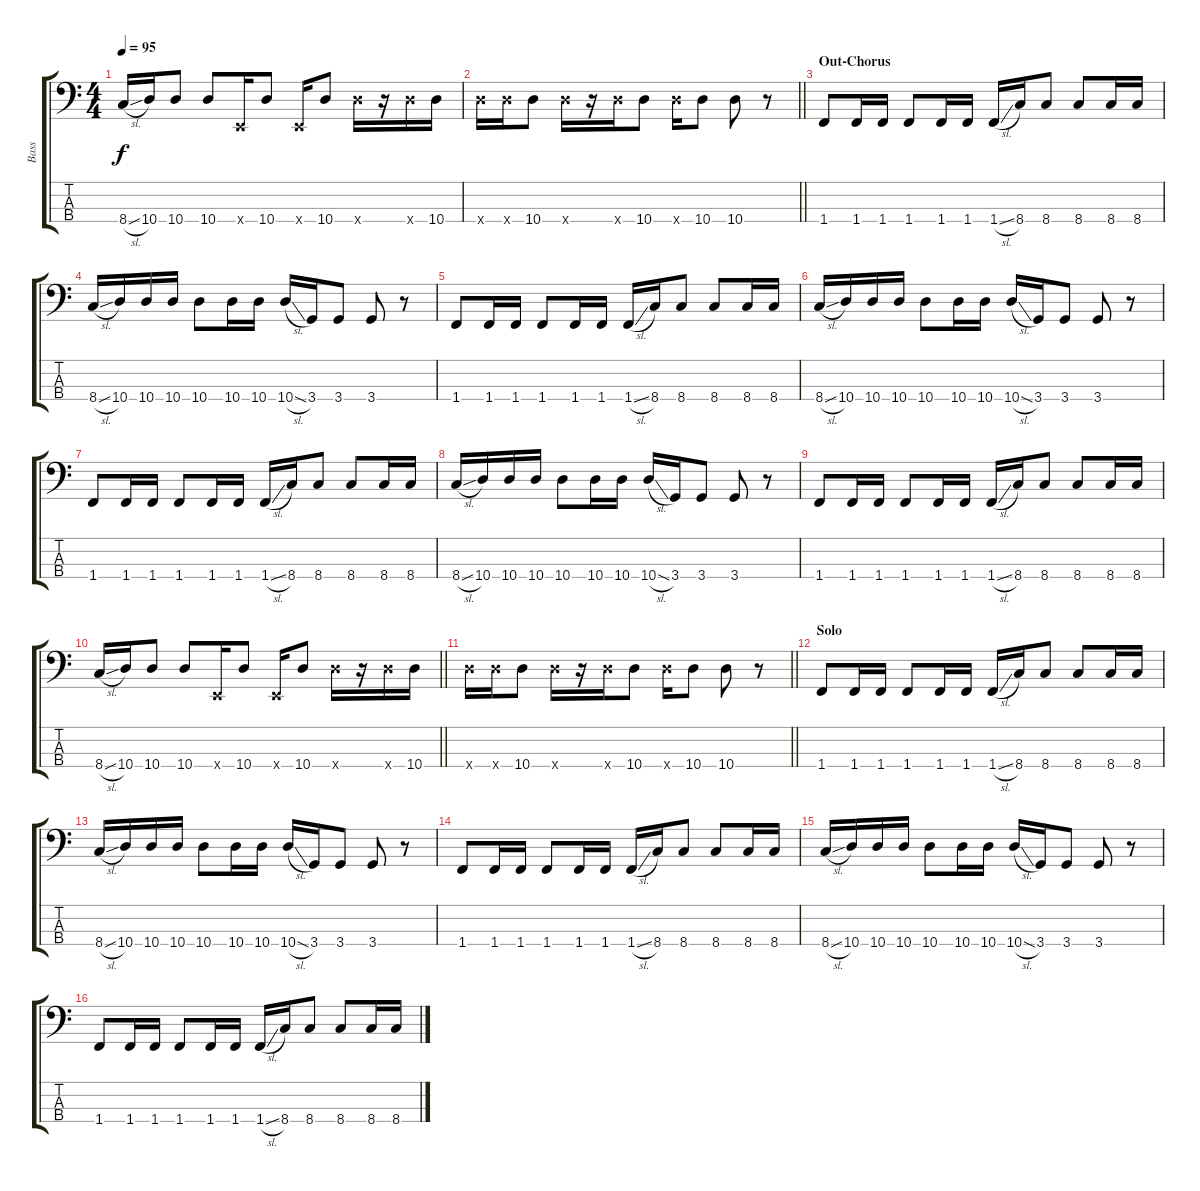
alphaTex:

\track ("Bass" "Bass") {instrument electricbassfinger}
\staff {score tabs}
\tuning (G2 D2 A1 E1) {hide}
\ts (4 4)
\tempo 95
\clef f4
\ks c
8.4{sl}.16{dy f} 10.4.16 10.4.8 10.4.8 0.4{x}.16 10.4.8 0.4{x}.16 10.4.8 10.4{x}.16 r.16 10.4{x}.16 10.4.16 |
\barLineRight lightlight
10.4{x}.16 10.4{x}.16 10.4.8 10.4{x}.16 r.16 10.4{x}.16 10.4.8 10.4{x}.16 10.4.8 10.4.8 r.8 |
\section ("" "Out-Chorus")
1.4.8 1.4.16 1.4.16 1.4.8 1.4.16 1.4.16 1.4{sl}.16 8.4.16 8.4.8 8.4.8 8.4.16 8.4.16 |
8.4{sl}.16 10.4.16 10.4.16 10.4.16 10.4.8 10.4.16 10.4.16 10.4{sl}.16 3.4.16 3.4.8 3.4.8 r.8 |
1.4.8 1.4.16 1.4.16 1.4.8 1.4.16 1.4.16 1.4{sl}.16 8.4.16 8.4.8 8.4.8 8.4.16 8.4.16 |
8.4{sl}.16 10.4.16 10.4.16 10.4.16 10.4.8 10.4.16 10.4.16 10.4{sl}.16 3.4.16 3.4.8 3.4.8 r.8 |
1.4.8 1.4.16 1.4.16 1.4.8 1.4.16 1.4.16 1.4{sl}.16 8.4.16 8.4.8 8.4.8 8.4.16 8.4.16 |
8.4{sl}.16 10.4.16 10.4.16 10.4.16 10.4.8 10.4.16 10.4.16 10.4{sl}.16 3.4.16 3.4.8 3.4.8 r.8 |
1.4.8 1.4.16 1.4.16 1.4.8 1.4.16 1.4.16 1.4{sl}.16 8.4.16 8.4.8 8.4.8 8.4.16 8.4.16 |
\barLineRight lightlight
8.4{sl}.16 10.4.16 10.4.8 10.4.8 0.4{x}.16 10.4.8 0.4{x}.16 10.4.8 10.4{x}.16 r.16 10.4{x}.16 10.4.16 |
\barLineRight lightlight
10.4{x}.16 10.4{x}.16 10.4.8 10.4{x}.16 r.16 10.4{x}.16 10.4.8 10.4{x}.16 10.4.8 10.4.8 r.8 |
\section ("" "Solo")
1.4.8{volume 16} 1.4.16 1.4.16 1.4.8 1.4.16 1.4.16 1.4{sl}.16 8.4.16 8.4.8 8.4.8 8.4.16 8.4.16 |
8.4{sl}.16 10.4.16 10.4.16 10.4.16 10.4.8 10.4.16 10.4.16 10.4{sl}.16 3.4.16 3.4.8 3.4.8 r.8 |
1.4.8 1.4.16 1.4.16 1.4.8 1.4.16 1.4.16 1.4{sl}.16 8.4.16 8.4.8 8.4.8 8.4.16 8.4.16 |
8.4{sl}.16 10.4.16 10.4.16 10.4.16 10.4.8 10.4.16 10.4.16 10.4{sl}.16 3.4.16 3.4.8 3.4.8 r.8 |
1.4.8 1.4.16 1.4.16 1.4.8 1.4.16 1.4.16 1.4{sl}.16 8.4.16 8.4.8 8.4.8 8.4.16 8.4.16
